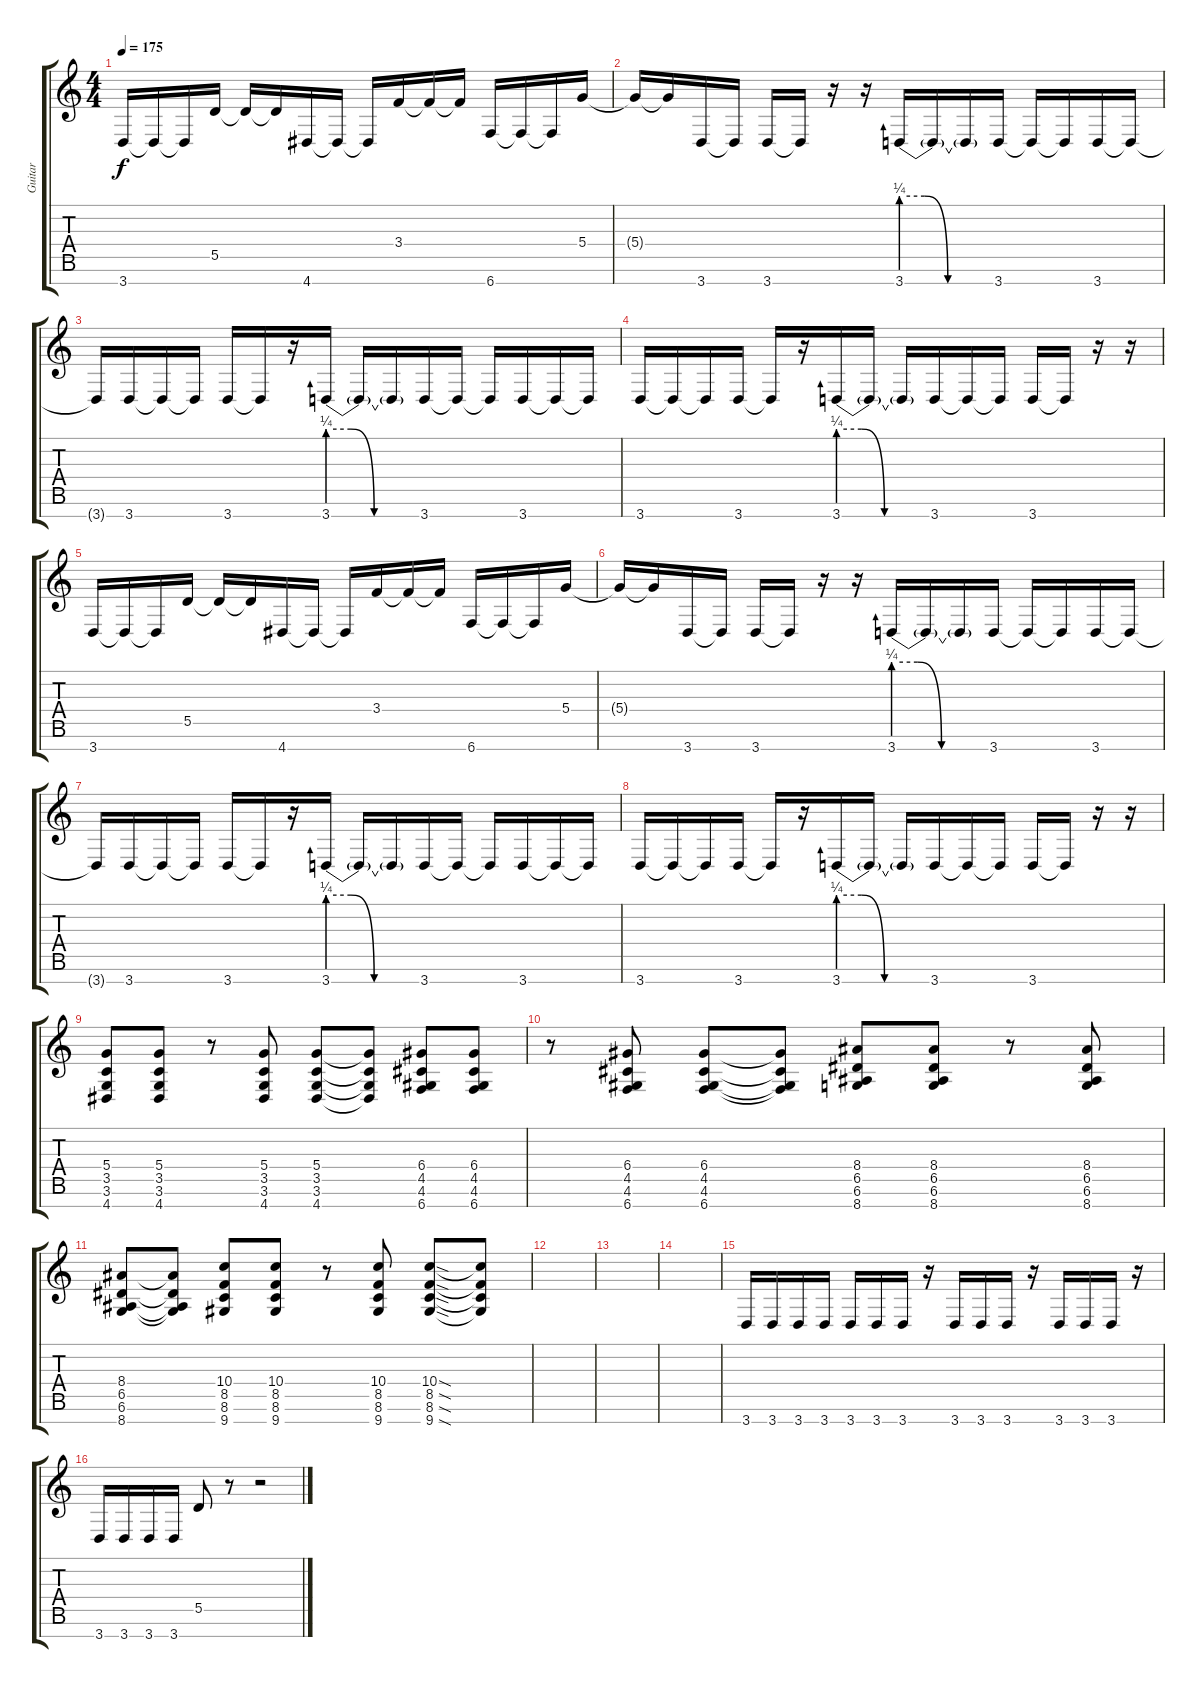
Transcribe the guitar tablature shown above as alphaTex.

\track ("Guitar" "Guitar") {instrument distortionguitar}
\staff {score tabs}
\tuning (E4 B3 G3 D3 A2 E2 B1) {hide}
\ts (4 4)
\tempo 175
\clef g2
\ks c
3.7.16{dy f} 3.7{t}.16 3.7{t}.16 5.5.16 5.5{t}.16 5.5{t}.16 4.7.16 4.7{t}.16 4.7{t}.16 3.4.16 3.4{t}.16 3.4{t}.16 6.7.16 6.7{t}.16 6.7{t}.16 5.4.16 |
5.4{t}.16 5.4{t}.16 3.7.16 3.7{t}.16 3.7.16 3.7{t}.16 r.16 r.16 3.7{be (custom 0 1 15 1 30 0 60 0)}.16 3.7{t}.16 3.7{t}.16 3.7.16 3.7{t}.16 3.7{t}.16 3.7.16 3.7{t}.16 |
3.7{t}.16 3.7.16 3.7{t}.16 3.7{t}.16 3.7.16 3.7{t}.16 r.16 3.7{be (custom 0 1 15 1 30 0 60 0)}.16 3.7{t}.16 3.7{t}.16 3.7.16 3.7{t}.16 3.7{t}.16 3.7.16 3.7{t}.16 3.7{t}.16 |
3.7.16 3.7{t}.16 3.7{t}.16 3.7.16 3.7{t}.16 r.16 3.7{be (custom 0 1 15 1 30 0 60 0)}.16 3.7{t}.16 3.7{t}.16 3.7.16 3.7{t}.16 3.7{t}.16 3.7.16 3.7{t}.16 r.16 r.16 |
3.7.16 3.7{t}.16 3.7{t}.16 5.5.16 5.5{t}.16 5.5{t}.16 4.7.16 4.7{t}.16 4.7{t}.16 3.4.16 3.4{t}.16 3.4{t}.16 6.7.16 6.7{t}.16 6.7{t}.16 5.4.16 |
5.4{t}.16 5.4{t}.16 3.7.16 3.7{t}.16 3.7.16 3.7{t}.16 r.16 r.16 3.7{be (custom 0 1 15 1 30 0 60 0)}.16 3.7{t}.16 3.7{t}.16 3.7.16 3.7{t}.16 3.7{t}.16 3.7.16 3.7{t}.16 |
3.7{t}.16 3.7.16 3.7{t}.16 3.7{t}.16 3.7.16 3.7{t}.16 r.16 3.7{be (custom 0 1 15 1 30 0 60 0)}.16 3.7{t}.16 3.7{t}.16 3.7.16 3.7{t}.16 3.7{t}.16 3.7.16 3.7{t}.16 3.7{t}.16 |
3.7.16 3.7{t}.16 3.7{t}.16 3.7.16 3.7{t}.16 r.16 3.7{be (custom 0 1 15 1 30 0 60 0)}.16 3.7{t}.16 3.7{t}.16 3.7.16 3.7{t}.16 3.7{t}.16 3.7.16 3.7{t}.16 r.16 r.16 |
(5.4 3.5 3.6 4.7).8 (5.4 3.5 3.6 4.7).8 r.8 (5.4 3.5 3.6 4.7).8 (5.4 3.5 3.6 4.7).8 (5.4{t} 3.5{t} 3.6{t} 4.7{t}).8 (6.4 4.5 4.6 6.7).8 (6.4 4.5 4.6 6.7).8 |
r.8 (6.4 4.5 4.6 6.7).8 (6.4 4.5 4.6 6.7).8 (6.4{t} 4.5{t} 4.6{t} 6.7{t}).8 (8.4 6.5 6.6 8.7).8 (8.4 6.5 6.6 8.7).8 r.8 (8.4 6.5 6.6 8.7).8 |
(8.4 6.5 6.6 8.7).8 (8.4{t} 6.5{t} 6.6{t} 8.7{t}).8 (10.4 8.5 8.6 9.7).8 (10.4 8.5 8.6 9.7).8 r.8 (10.4 8.5 8.6 9.7).8 (10.4{sod} 8.5{sod} 8.6{sod} 9.7{sod}).8 (10.4{t} 8.5{t} 8.6{t} 9.7{t}).8 |
|
|
|
3.7.16 3.7.16 3.7.16 3.7.16 3.7.16 3.7.16 3.7.16 r.16 3.7.16 3.7.16 3.7.16 r.16 3.7.16 3.7.16 3.7.16 r.16 |
3.7.16 3.7.16 3.7.16 3.7.16 5.5.8 r.8 r.2
